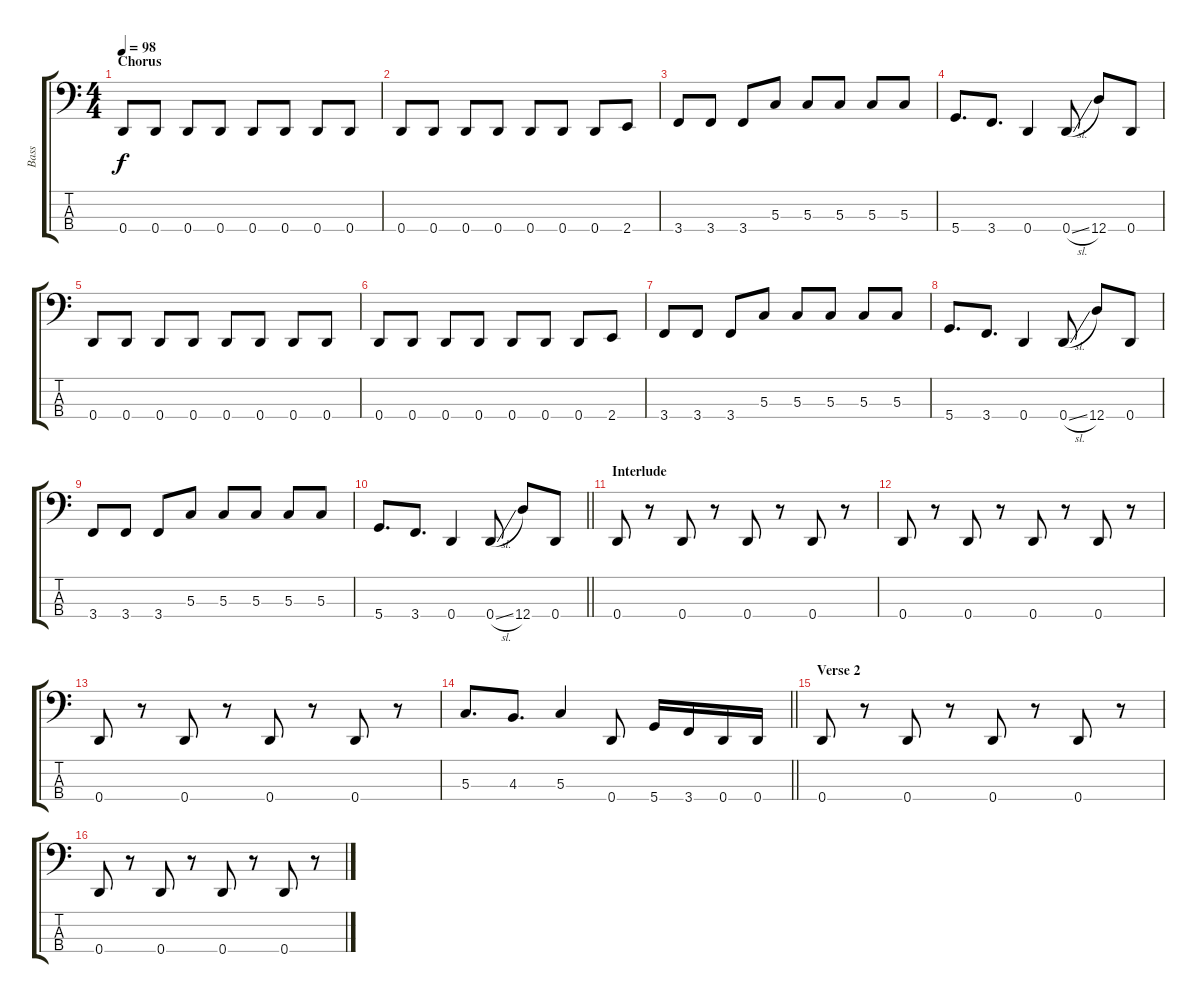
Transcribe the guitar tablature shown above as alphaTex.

\track ("Bass" "Bass") {instrument electricbasspick}
\staff {score tabs}
\tuning (F2 C2 G1 D1) {hide}
\ts (4 4)
\section ("" "Chorus")
\tempo 98
\clef f4
\ks c
0.4.8{dy f} 0.4.8 0.4.8 0.4.8 0.4.8 0.4.8 0.4.8 0.4.8 |
0.4.8 0.4.8 0.4.8 0.4.8 0.4.8 0.4.8 0.4.8 2.4.8 |
3.4.8 3.4.8 3.4.8 5.3.8 5.3.8 5.3.8 5.3.8 5.3.8 |
5.4.8{d} 3.4.8{d} 0.4.4 0.4{sl}.8 12.4.8 0.4.8 |
0.4.8 0.4.8 0.4.8 0.4.8 0.4.8 0.4.8 0.4.8 0.4.8 |
0.4.8 0.4.8 0.4.8 0.4.8 0.4.8 0.4.8 0.4.8 2.4.8 |
3.4.8 3.4.8 3.4.8 5.3.8 5.3.8 5.3.8 5.3.8 5.3.8 |
5.4.8{d} 3.4.8{d} 0.4.4 0.4{sl}.8 12.4.8 0.4.8 |
3.4.8 3.4.8 3.4.8 5.3.8 5.3.8 5.3.8 5.3.8 5.3.8 |
\barLineRight lightlight
5.4.8{d} 3.4.8{d} 0.4.4 0.4{sl}.8 12.4.8 0.4.8 |
\section ("" "Interlude")
0.4.8 r.8 0.4.8 r.8 0.4.8 r.8 0.4.8 r.8 |
0.4.8 r.8 0.4.8 r.8 0.4.8 r.8 0.4.8 r.8 |
0.4.8 r.8 0.4.8 r.8 0.4.8 r.8 0.4.8 r.8 |
\barLineRight lightlight
5.3.8{d} 4.3.8{d} 5.3.4 0.4.8 5.4.16 3.4.16 0.4.16 0.4.16 |
\section ("" "Verse 2")
0.4.8 r.8 0.4.8 r.8 0.4.8 r.8 0.4.8 r.8 |
0.4.8 r.8 0.4.8 r.8 0.4.8 r.8 0.4.8 r.8
